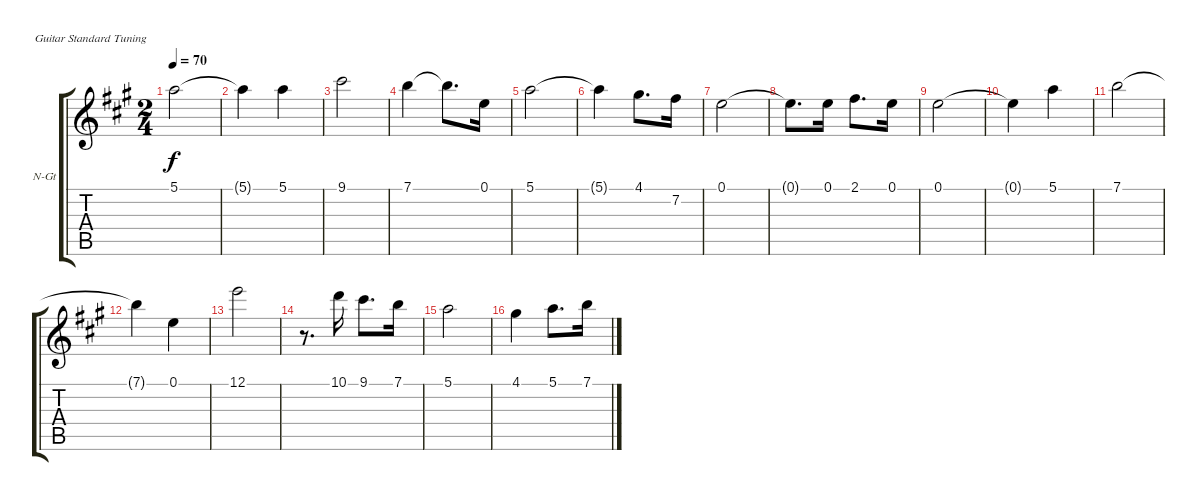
\bracketExtendMode groupsimilarinstruments
\firstSystemTrackNameOrientation horizontal
\otherSystemsTrackNameOrientation horizontal
\track ("Melody" "N-Gt") {instrument acousticguitarnylon}
\staff {score tabs}
\tuning (E4 B3 G3 D3 A2 E2)
\ts (2 4)
\tempo 70
\clef g2
\ks a
5.1.2{dy f} |
5.1{t}.4 5.1.4 |
9.1.2 |
7.1.4 7.1{t}.8{d} 0.1.16 |
5.1.2 |
5.1{t}.4 4.1.8{d} 7.2.16 |
0.1.2 |
0.1{t}.8{d} 0.1.16 2.1.8{d} 0.1.16 |
0.1.2 |
0.1{t}.4 5.1.4 |
7.1.2 |
7.1{t}.4 0.1.4 |
12.1.2 |
r.8{d} 10.1.16 9.1.8{d} 7.1.16 |
5.1.2 |
4.1.4 5.1.8{d} 7.1.16
